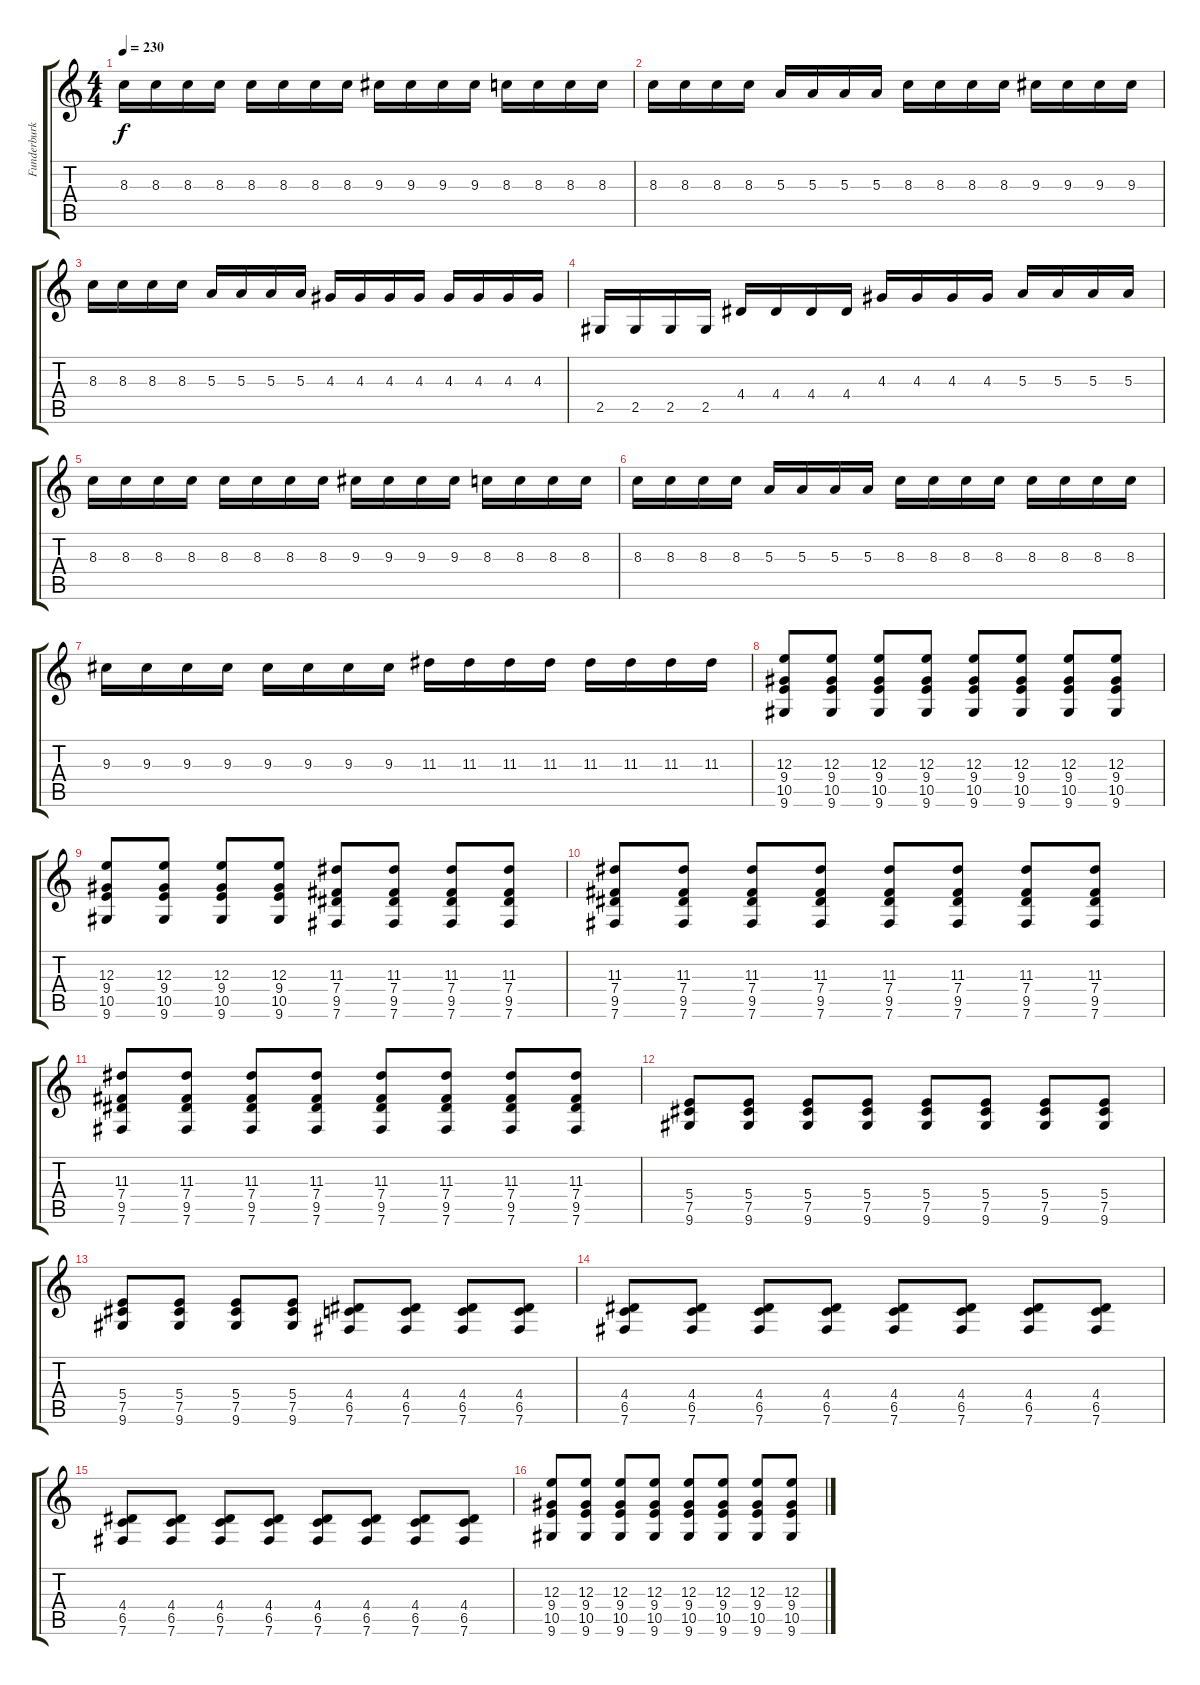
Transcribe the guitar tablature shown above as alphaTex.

\track ("Funderburk Rhythm" "Funderburk") {instrument overdrivenguitar}
\staff {score tabs}
\tuning (Db4 Ab3 E3 B2 Gb2 B1) {hide}
\ts (4 4)
\tempo 230
\clef g2
\ks c
8.3.16{dy f} 8.3.16 8.3.16 8.3.16 8.3.16 8.3.16 8.3.16 8.3.16 9.3.16 9.3.16 9.3.16 9.3.16 8.3.16 8.3.16 8.3.16 8.3.16 |
8.3.16 8.3.16 8.3.16 8.3.16 5.3.16 5.3.16 5.3.16 5.3.16 8.3.16 8.3.16 8.3.16 8.3.16 9.3.16 9.3.16 9.3.16 9.3.16 |
8.3.16 8.3.16 8.3.16 8.3.16 5.3.16 5.3.16 5.3.16 5.3.16 4.3.16 4.3.16 4.3.16 4.3.16 4.3.16 4.3.16 4.3.16 4.3.16 |
2.5.16 2.5.16 2.5.16 2.5.16 4.4.16 4.4.16 4.4.16 4.4.16 4.3.16 4.3.16 4.3.16 4.3.16 5.3.16 5.3.16 5.3.16 5.3.16 |
8.3.16 8.3.16 8.3.16 8.3.16 8.3.16 8.3.16 8.3.16 8.3.16 9.3.16 9.3.16 9.3.16 9.3.16 8.3.16 8.3.16 8.3.16 8.3.16 |
8.3.16 8.3.16 8.3.16 8.3.16 5.3.16 5.3.16 5.3.16 5.3.16 8.3.16 8.3.16 8.3.16 8.3.16 8.3.16 8.3.16 8.3.16 8.3.16 |
9.3.16 9.3.16 9.3.16 9.3.16 9.3.16 9.3.16 9.3.16 9.3.16 11.3.16 11.3.16 11.3.16 11.3.16 11.3.16 11.3.16 11.3.16 11.3.16 |
(12.3 9.4 10.5 9.6).8 (12.3 9.4 10.5 9.6).8 (12.3 9.4 10.5 9.6).8 (12.3 9.4 10.5 9.6).8 (12.3 9.4 10.5 9.6).8 (12.3 9.4 10.5 9.6).8 (12.3 9.4 10.5 9.6).8 (12.3 9.4 10.5 9.6).8 |
(12.3 9.4 10.5 9.6).8 (12.3 9.4 10.5 9.6).8 (12.3 9.4 10.5 9.6).8 (12.3 9.4 10.5 9.6).8 (11.3 7.4 9.5 7.6).8 (11.3 7.4 9.5 7.6).8 (11.3 7.4 9.5 7.6).8 (11.3 7.4 9.5 7.6).8 |
(11.3 7.4 9.5 7.6).8 (11.3 7.4 9.5 7.6).8 (11.3 7.4 9.5 7.6).8 (11.3 7.4 9.5 7.6).8 (11.3 7.4 9.5 7.6).8 (11.3 7.4 9.5 7.6).8 (11.3 7.4 9.5 7.6).8 (11.3 7.4 9.5 7.6).8 |
(11.3 7.4 9.5 7.6).8 (11.3 7.4 9.5 7.6).8 (11.3 7.4 9.5 7.6).8 (11.3 7.4 9.5 7.6).8 (11.3 7.4 9.5 7.6).8 (11.3 7.4 9.5 7.6).8 (11.3 7.4 9.5 7.6).8 (11.3 7.4 9.5 7.6).8 |
(5.4 7.5 9.6).8 (5.4 7.5 9.6).8 (5.4 7.5 9.6).8 (5.4 7.5 9.6).8 (5.4 7.5 9.6).8 (5.4 7.5 9.6).8 (5.4 7.5 9.6).8 (5.4 7.5 9.6).8 |
(5.4 7.5 9.6).8 (5.4 7.5 9.6).8 (5.4 7.5 9.6).8 (5.4 7.5 9.6).8 (4.4 6.5 7.6).8 (4.4 6.5 7.6).8 (4.4 6.5 7.6).8 (4.4 6.5 7.6).8 |
(4.4 6.5 7.6).8 (4.4 6.5 7.6).8 (4.4 6.5 7.6).8 (4.4 6.5 7.6).8 (4.4 6.5 7.6).8 (4.4 6.5 7.6).8 (4.4 6.5 7.6).8 (4.4 6.5 7.6).8 |
(4.4 6.5 7.6).8 (4.4 6.5 7.6).8 (4.4 6.5 7.6).8 (4.4 6.5 7.6).8 (4.4 6.5 7.6).8 (4.4 6.5 7.6).8 (4.4 6.5 7.6).8 (4.4 6.5 7.6).8 |
(12.3 9.4 10.5 9.6).8 (12.3 9.4 10.5 9.6).8 (12.3 9.4 10.5 9.6).8 (12.3 9.4 10.5 9.6).8 (12.3 9.4 10.5 9.6).8 (12.3 9.4 10.5 9.6).8 (12.3 9.4 10.5 9.6).8 (12.3 9.4 10.5 9.6).8
